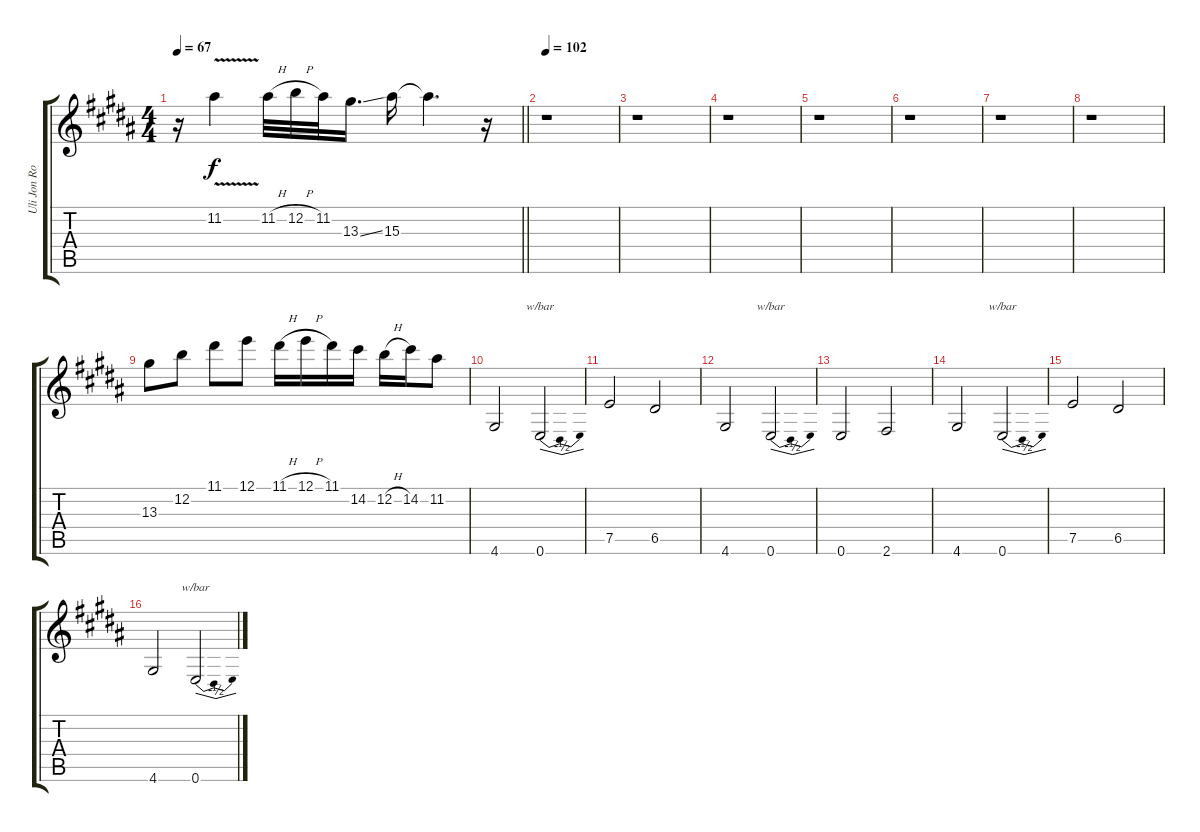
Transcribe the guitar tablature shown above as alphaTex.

\track ("Uli Jon Roth" "Uli Jon Ro") {instrument overdrivenguitar}
\staff {score tabs}
\tuning (E4 B3 G3 D3 A2 E2) {hide}
\ts (4 4)
\tempo 67
\clef g2
\barLineRight lightlight
\ks b
r.16{dy f} 11.2{v}.4 11.2{h}.32 12.2{h}.32 11.2.32 13.3{ss}.16{d} 15.3.16 15.3{t}.4{d} r.16 |
\tempo 102
r.1 |
r.1 |
r.1 |
r.1 |
r.1 |
r.1 |
r.1 |
13.3.8 12.2.8 11.1.8 12.1.8 11.1{h}.16 12.1{h}.16 11.1.16 14.2.16 12.2{h}.16 14.2.16 11.2.8 |
4.6.2 0.6.2{tbe (dip default 0 0 30 -2 60 0)} |
7.5.2 6.5.2 |
4.6.2 0.6.2{tbe (dip default 0 0 30 -2 60 0)} |
0.6.2 2.6.2 |
4.6.2 0.6.2{tbe (dip default 0 0 30 -2 60 0)} |
7.5.2 6.5.2 |
4.6.2 0.6.2{tbe (dip default 0 0 30 -2 60 0)}
